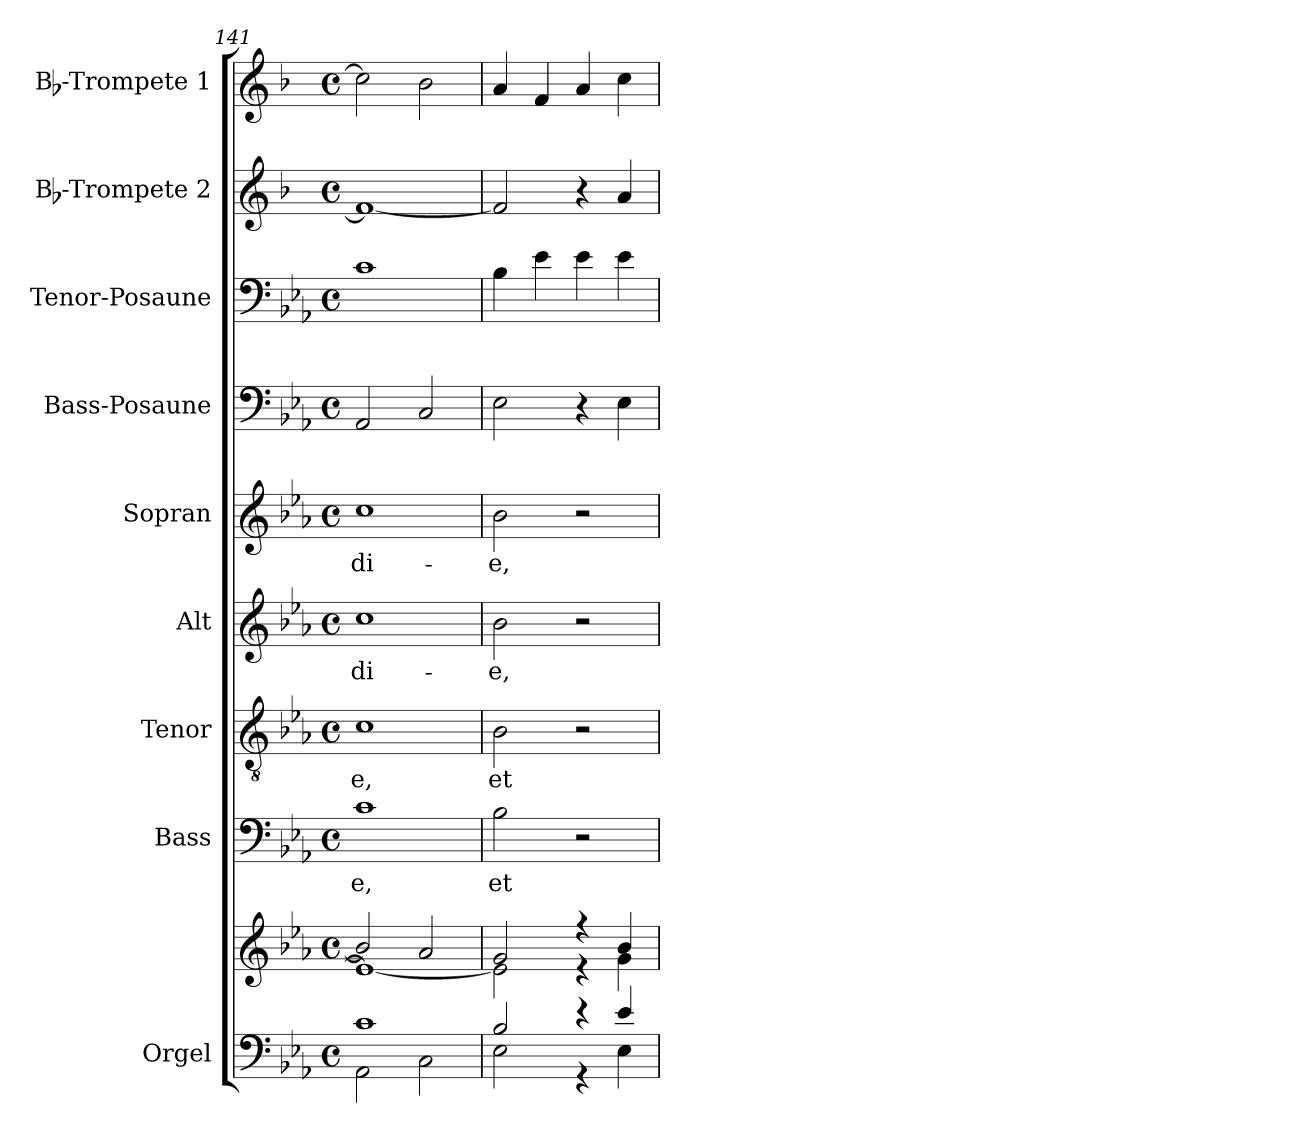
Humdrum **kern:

**kern	**kern	**kern	**text	**kern	**text	**kern	**text	**kern	**text	**kern	**kern	**kern	**kern
*part9	*part9	*part8	*part8	*part7	*part7	*part6	*part6	*part5	*part5	*part4	*part3	*part2	*part1
*staff10	*staff9	*staff8	*staff8	*staff7	*staff7	*staff6	*staff6	*staff5	*staff5	*staff4	*staff3	*staff2	*staff1
*I"Orgel	*	*I"Bass	*	*I"Tenor	*	*I"Alt	*	*I"Sopran	*	*I"Bass-Posaune	*I"Tenor-Posaune	*I"Bb-Trompete 2	*I"Bb-Trompete 1
*I'Org.	*	*I'B.	*	*I'T.	*	*I'A.	*	*I'S.	*	*I'B. Pos.	*I'T. Pos.	*I'Trp. 2	*I'Trp. 1
!!LO:PB:g=z
*clefF4	*clefG2	*clefF4	*	*clefGv2	*	*clefG2	*	*clefG2	*	*clefF4	*clefF4	*clefG2	*clefG2
*	*	*	*	*	*	*	*	*	*	*	*	*ITrd1c2	*ITrd1c2
*k[b-e-a-]	*k[b-e-a-]	*k[b-e-a-]	*	*k[b-e-a-]	*	*k[b-e-a-]	*	*k[b-e-a-]	*	*k[b-e-a-]	*k[b-e-a-]	*k[b-e-a-]	*k[b-e-a-]
*E-:	*E-:	*E-:	*	*E-:	*	*E-:	*	*E-:	*	*E-:	*E-:	*E-:	*E-:
*M4/4	*M4/4	*M4/4	*	*M4/4	*	*M4/4	*	*M4/4	*	*M4/4	*M4/4	*M4/4	*M4/4
*met(c)	*met(c)	*met(c)	*	*met(c)	*	*met(c)	*	*met(c)	*	*met(c)	*met(c)	*met(c)	*met(c)
=141	=141	=141	=141	=141	=141	=141	=141	=141	=141	=141	=141	=141	=141
*^	*^	*	*	*	*	*	*	*	*	*	*	*	*
!	!	!	!	!	!LO:LY:b	!	!LO:LY:b	!	!LO:LY:b	!	!LO:LY:b	!	!	!	!
1c	2AA-\	2b-/]	1e-_	1c	-e,	1c	-e,	1cc	di-	1cc	di-	2AA-/	1c	1e-_	2b-\]
.	2C\	2a-/	.	.	.	.	.	.	.	.	.	2C/	.	.	2a-\
=142	=142	=142	=142	=142	=142	=142	=142	=142	=142	=142	=142	=142	=142	=142	=142
!	!	!	!	!	!LO:LY:b	!	!LO:LY:b	!	!LO:LY:b	!	!LO:LY:b	!	!	!	!
2B-/	2E-\	2g/	2e-\]	2B-\	et	2B-\	et	2b-\	-e,	2b-\	-e,	2E-\	4B-\	2e-/]	4g/
.	.	.	.	.	.	.	.	.	.	.	.	.	4e-\	.	4e-/
4r	4r	4r	4r	2r	.	2r	.	2r	.	2r	.	4r	4e-\	4r	4g/
4e-/	4E-\	4b-/	4g\	.	.	.	.	.	.	.	.	4E-\	4e-\	4g/	4b-\
*v	*v	*	*	*	*	*	*	*	*	*	*	*	*	*	*
*	*v	*v	*	*	*	*	*	*	*	*	*	*	*	*
=	=	=	=	=	=	=	=	=	=	=	=	=	=
*-	*-	*-	*-	*-	*-	*-	*-	*-	*-	*-	*-	*-	*-
